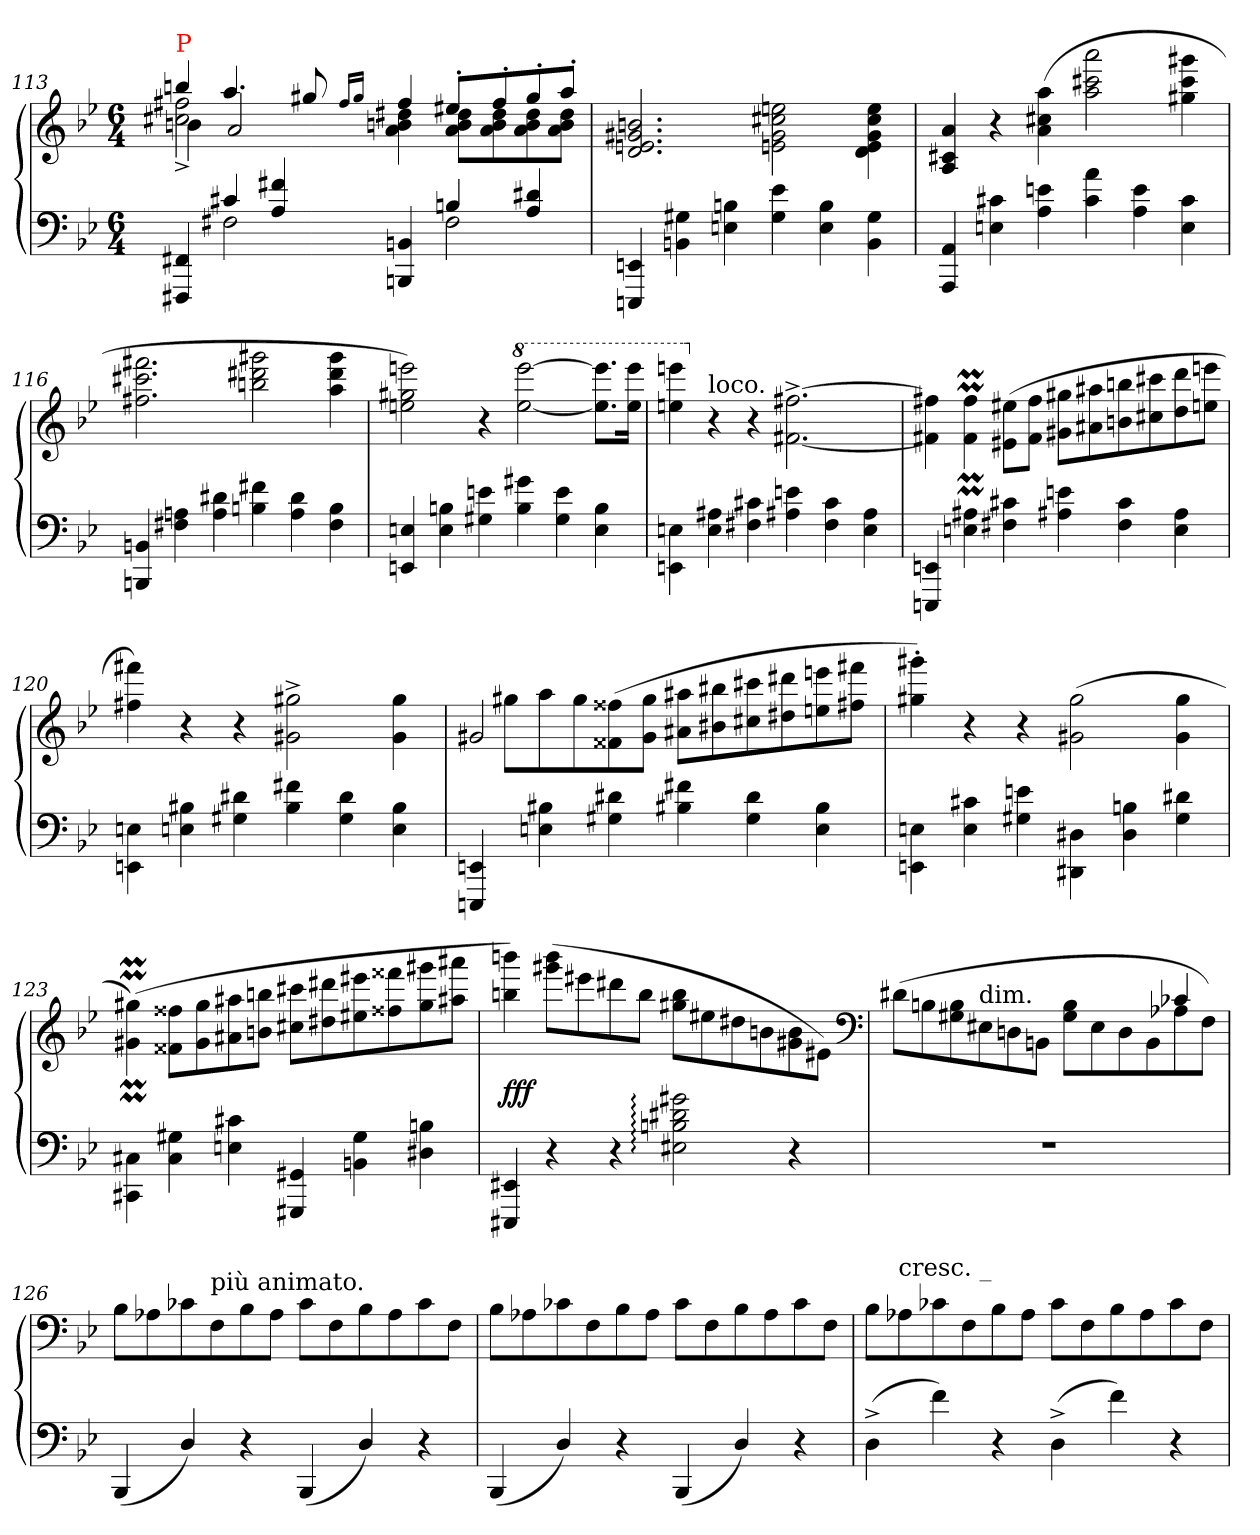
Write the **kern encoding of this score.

**kern	**kern	**dynam
*part1	*part1	*part1
*staff2	*staff1	*staff1/2
*clefF4	*clefG2	*
*k[b-e-]	*k[b-e-]	*
*g:	*g:	*
*M6/4	*M6/4	*
=113	=113	=113
*^	*^	*
*	*	*	*^	*
!	!	!LO:TX:a:color=red:t=P	!	!	!
4FF#X 4FFF#X	4ryy	4bbn	2ff#X^ 2cc#X^	4bn\	.
4c#X	2F#X	4.aa	.	2a	.
4f#X 4A	.	.	4ryy	.	.
.	.	8gg#X	.	.	.
.	.	16qqff#LL	.	.	.
.	.	16qqgg#JJ	.	.	.
4BBn 4BBBn	4ryy	4ff#	4dd#X 4bn 4a	2.ryy	.
4Bn	2F#	8ee#X'>L	8dd#\ 8b\ 8a\L	.	.
.	.	8ff#'>	8dd#\ 8b\ 8a\	.	.
4d#X 4A	.	8gg#'>	8dd#\ 8b\ 8a\	.	.
.	.	8aa'>J	8dd#\ 8b\ 8a\J	.	.
*v	*v	*	*	*	*
*	*v	*v	*v	*
=114	=114	=114
4EEn 4EEEn	2.bn 2.g#X 2.en 2.d	.
4G#X 4BBn	.	.
4B 4E	.	.
4e- 4G#	2een\ 2cc#X\ 2g#\ 2en\	.
4B 4E	.	.
4G# 4BB	4ee\ 4cc#\ 4g#\ 4e\ 4d\	.
=115	=115	=115
4AA 4AAA	4a/ 4c#X/ 4A/	.
4c#X 4En	4r	.
4e 4A	(>4aa 4cc#X 4a	.
4a 4c#	2aaa 2ccc#X 2aa	.
4e 4A	.	.
4c# 4E	4ggg#X 4ccc# 4gg#X	.
=116	=116	=116
4BBn 4BBBn	2.fff#X 2.ccc#X 2.ff#X	.
4An 4F#X	.	.
4d#X 4A	.	.
4f# 4B	2ggg#X 2ddd#X 2bbn	.
4d# 4A	.	.
4B 4F#	4ggg# 4ddd# 4aa	.
=117	=117	=117
4En 4EEn	2eeen 2gg#X 2een)	.
4Bn 4E	.	.
4en 4G#X	4r	.
*	*8va	*
4g#X 4B	[2eeee [2eee	.
4e 4G#	.	.
4B 4E	8.eeee] 8.eee]L	.
.	16eeee 16eeeJk	.
=118	=118	=118
4En\ 4EEn\	4eeeen 4eeen	.
*	*X8va	*
!	!LO:TX:a:t=loco.	!
4A#X 4E	4r	.
4c#X 4F#X	4r	.
4en 4A#X	[2.ff#X^< [2.f#X^<	.
4c# 4F#	.	.
4A# 4E	.	.
=119	=119	=119
4EEn 4EEEn	4ff#X] 4f#X]	.
4A#X 4En	4ff#m 4f#m	.
4c#X 4F#X	(>8ee#X 8e#XL	.
.	8ff# 8f#J	.
4en 4A#X	8gg#X 8g#XL	.
.	8aa#X 8a#X	.
4c# 4F#	8bbn 8bn	.
.	8ccc#X 8cc#X	.
4A# 4E	8ddd 8dd	.
.	8eeen 8eenJ	.
=120	=120	=120
4En\ 4EEn\	4fff#X 4ff#X)	.
4B#X 4En	4r	.
4d#X 4G#X	4r	.
4f#X 4B#	2gg#X^< 2g#X^<	.
4d# 4G#	.	.
4B# 4E	4gg# 4g#	.
=121	=121	=121
!	!LO:N:vis=2	!
4EEn 4EEEn	8g#X	.
.	8gg#XL	.
4B#X 4E	8aa	.
.	8gg#	.
4d#X 4G#X	(>8ff##X 8f##X	.
.	8gg# 8g#J	.
4f#X 4B#X	8aa#X 8a#XL	.
.	8bb#X 8b#X	.
4d# 4G#	8ccc#X 8cc#X	.
.	8ddd#X 8dd#X	.
4B# 4E	8eeen 8een	.
.	8fff#X 8ff#XJ	.
=122	=122	=122
4En\ 4EEn\	4ggg#X'> 4gg#X'>)	.
4c#X 4E	4r	.
4en 4G#X	4r	.
4D#X\ 4DD#X\	(>2gg# 2g#	.
4Bn 4D#	.	.
4d#X 4G#	4gg# 4g#	.
=123	=123	=123
4C#X\ 4CC#X\	(>4gg#Xm 4g#Xm)	.
4G#X 4C#	8ff##X 8f##XL	.
.	8gg# 8g#	.
4c#X 4En	8aa#X 8a#X	.
.	8bbn 8bnJ	.
4GG#X 4GGG#X	8ccc#X 8cc#XL	.
.	8ddd#X 8dd#X	.
4G# 4BBn	8eee#X 8ee#X	.
.	8fff##X 8ff##X	.
4Bn 4D#X	8ggg# 8gg#	.
.	8aaa#X 8aa#XJ	.
=124	=124	=124
4EE#X 4EEE#X	4bbbn 4bbn)	fff
4r	(>8bbb 8ggg#XL	.
.	8eee#X	.
4r	8ddd#X	.
.	8bbJ	.
2g#X: 2d#X: 2Bn: 2E#X:	8bb 8gg#XL	.
.	8ee#X	.
.	8dd#X	.
.	8bn	.
4r	8b 8g#X	.
.	8e#XJ)	.
*	*clefF4	*
=125	=125	=125
*	*^	*
1.rF	2.ryy	(>8d#XL	.
.	.	8Bn	.
.	.	8B 8G#X	.
!	!	!LO:TX:a:t=dim.	!
.	.	8E#X	.
.	.	8Dn	.
.	.	8BBnJ	.
.	2ryy	8B 8G#L	.
.	.	8E#	.
.	.	8D	.
.	.	8BB	.
.	4c-X	8A-X	.
.	.	8FJ)	.
*	*v	*v	*
=126	=126	=126
(<4BBB-	8B-L	.
.	8A-X	.
4D/)	8c-X	.
!	!LO:TX:a:t=più animato.	!
.	8F	.
4r	8B-	.
.	8A-J	.
(<4BBB-	8c-L	.
.	8F	.
4D/)	8B-	.
.	8A-	.
4r	8c-	.
.	8FJ	.
=127	=127	=127
(<4BBB-	8B-L	.
.	8A-X	.
4D/)	8c-X	.
.	8F	.
4r	8B-	.
.	8A-J	.
(<4BBB-	8c-L	.
.	8F	.
4D/)	8B-	.
.	8A-	.
4r	8c-	.
.	8FJ	.
=128	=128	=128
(>4D^<	8B-L	.
!	!LO:TX:a:t=cresc. _	!
.	8A-X	.
4f)	8c-X	.
.	8F	.
4r	8B-	.
.	8A-J	.
(>4D^<	8c-L	.
.	8F	.
4f)	8B-	.
.	8A-	.
4r	8c-	.
.	8FJ	.
=	=	=
*-	*-	*-
